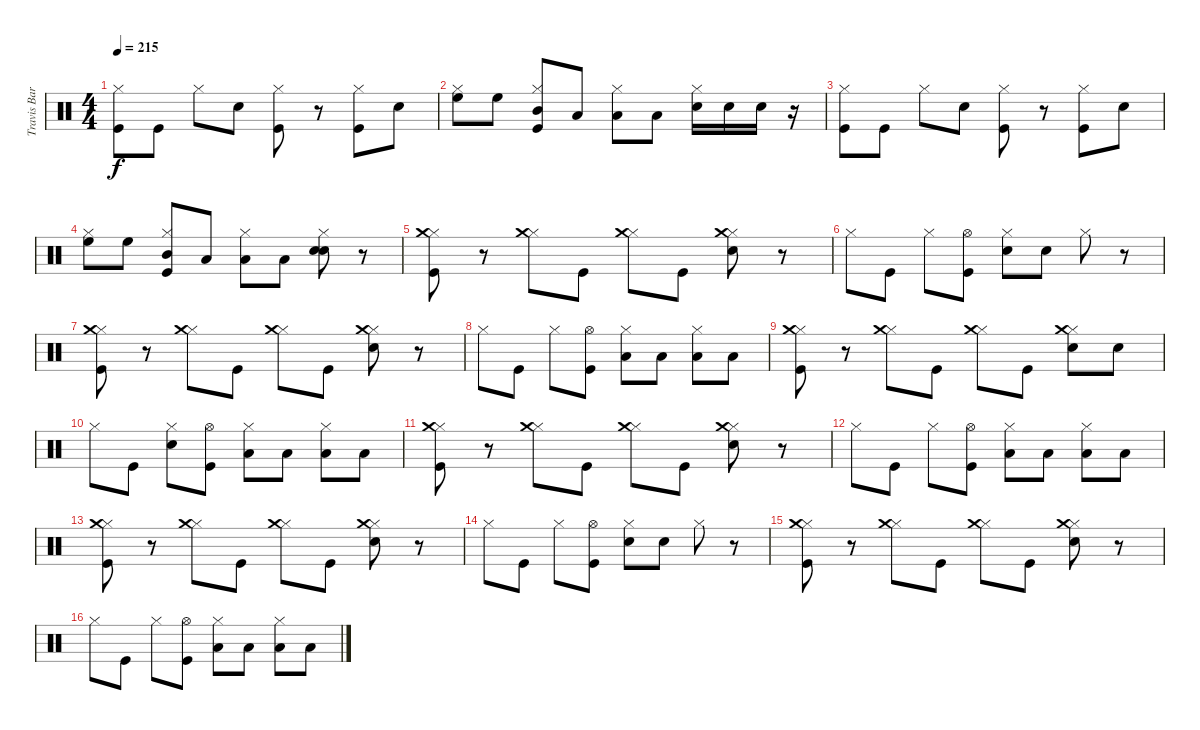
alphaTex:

\track ("Travis Barker (Drums)" "Travis Bar") {instrument percussion}
\staff {score}
\articulation defaults
\ts (4 4)
\tempo 215
\clef neutral
\ks c
("Kick (hit)" "Hi-Hat (closed)").8{dy f} "Kick (hit)".8 "Hi-Hat (closed)".8 "Electric Snare (hit)".8 ("Kick (hit)" "Hi-Hat (closed)").8 r.8 ("Kick (hit)" "Hi-Hat (closed)").8 "Electric Snare (hit)".8 |
("High Floor Tom (hit)" "Hi-Hat (closed)").8 "High Floor Tom (hit)".8 ("Kick (hit)" "Mid Tom (hit)" "Hi-Hat (closed)").8 "Low Tom (hit)".8 ("Low Floor Tom (hit)" "Hi-Hat (closed)").8 "Low Floor Tom (hit)".8 ("Electric Snare (hit)" "Hi-Hat (closed)").16 "Electric Snare (hit)".16 "Electric Snare (hit)".16 r.16 |
("Kick (hit)" "Hi-Hat (closed)").8 "Kick (hit)".8 "Hi-Hat (closed)".8 "Electric Snare (hit)".8 ("Kick (hit)" "Hi-Hat (closed)").8 r.8 ("Kick (hit)" "Hi-Hat (closed)").8 "Electric Snare (hit)".8 |
("High Floor Tom (hit)" "Hi-Hat (closed)").8 "High Floor Tom (hit)".8 ("Kick (hit)" "Mid Tom (hit)" "Hi-Hat (closed)").8 "Low Tom (hit)".8 ("Low Floor Tom (hit)" "Hi-Hat (closed)").8 "Low Floor Tom (hit)".8 ("Electric Snare (hit)" "Electric Snare (hit)" "Hi-Hat (closed)").8 r.8 |
("Kick (hit)" "Hi-Hat (closed)" "Crash medium (hit)").8 r.8 ("Hi-Hat (closed)" "Crash medium (hit)").8 "Kick (hit)".8 ("Hi-Hat (closed)" "Crash medium (hit)").8 "Kick (hit)".8 ("Electric Snare (hit)" "Hi-Hat (closed)" "Crash medium (hit)").8 r.8 |
"Hi-Hat (closed)".8 "Kick (hit)".8 "Hi-Hat (closed)".8 ("Kick (hit)" "Hi-Hat (open)").8 ("Electric Snare (hit)" "Hi-Hat (closed)").8 "Electric Snare (hit)".8 "Hi-Hat (closed)".8 r.8 |
("Kick (hit)" "Hi-Hat (closed)" "Crash medium (hit)").8 r.8 ("Hi-Hat (closed)" "Crash medium (hit)").8 "Kick (hit)".8 ("Hi-Hat (closed)" "Crash medium (hit)").8 "Kick (hit)".8 ("Electric Snare (hit)" "Hi-Hat (closed)" "Crash medium (hit)").8 r.8 |
"Hi-Hat (closed)".8 "Kick (hit)".8 "Hi-Hat (closed)".8 ("Kick (hit)" "Hi-Hat (open)").8 ("Low Tom (hit)" "Hi-Hat (closed)").8 "Low Tom (hit)".8 ("Low Floor Tom (hit)" "Hi-Hat (closed)").8 "Low Floor Tom (hit)".8 |
("Kick (hit)" "Hi-Hat (closed)" "Crash medium (hit)").8 r.8 ("Hi-Hat (closed)" "Crash medium (hit)").8 "Kick (hit)".8 ("Hi-Hat (closed)" "Crash medium (hit)").8 "Kick (hit)".8 ("Electric Snare (hit)" "Hi-Hat (closed)" "Crash medium (hit)").8 "Electric Snare (hit)".8 |
"Hi-Hat (closed)".8 "Kick (hit)".8 ("Electric Snare (hit)" "Hi-Hat (closed)").8 ("Kick (hit)" "Hi-Hat (open)").8 ("Low Tom (hit)" "Hi-Hat (closed)").8 "Low Tom (hit)".8 ("Low Floor Tom (hit)" "Hi-Hat (closed)").8 "Low Floor Tom (hit)".8 |
("Kick (hit)" "Hi-Hat (closed)" "Crash medium (hit)").8 r.8 ("Hi-Hat (closed)" "Crash medium (hit)").8 "Kick (hit)".8 ("Hi-Hat (closed)" "Crash medium (hit)").8 "Kick (hit)".8 ("Electric Snare (hit)" "Hi-Hat (closed)" "Crash medium (hit)").8 r.8 |
"Hi-Hat (closed)".8 "Kick (hit)".8 "Hi-Hat (closed)".8 ("Kick (hit)" "Hi-Hat (open)").8 ("Low Tom (hit)" "Hi-Hat (closed)").8 "Low Tom (hit)".8 ("Low Floor Tom (hit)" "Hi-Hat (closed)").8 "Low Floor Tom (hit)".8 |
("Kick (hit)" "Hi-Hat (closed)" "Crash medium (hit)").8 r.8 ("Hi-Hat (closed)" "Crash medium (hit)").8 "Kick (hit)".8 ("Hi-Hat (closed)" "Crash medium (hit)").8 "Kick (hit)".8 ("Electric Snare (hit)" "Hi-Hat (closed)" "Crash medium (hit)").8 r.8 |
"Hi-Hat (closed)".8 "Kick (hit)".8 "Hi-Hat (closed)".8 ("Kick (hit)" "Hi-Hat (open)").8 ("Electric Snare (hit)" "Hi-Hat (closed)").8 "Electric Snare (hit)".8 "Hi-Hat (closed)".8 r.8 |
("Kick (hit)" "Hi-Hat (closed)" "Crash medium (hit)").8 r.8 ("Hi-Hat (closed)" "Crash medium (hit)").8 "Kick (hit)".8 ("Hi-Hat (closed)" "Crash medium (hit)").8 "Kick (hit)".8 ("Electric Snare (hit)" "Hi-Hat (closed)" "Crash medium (hit)").8 r.8 |
"Hi-Hat (closed)".8 "Kick (hit)".8 "Hi-Hat (closed)".8 ("Kick (hit)" "Hi-Hat (open)").8 ("Low Tom (hit)" "Hi-Hat (closed)").8 "Low Tom (hit)".8 ("Low Floor Tom (hit)" "Hi-Hat (closed)").8 "Low Floor Tom (hit)".8
